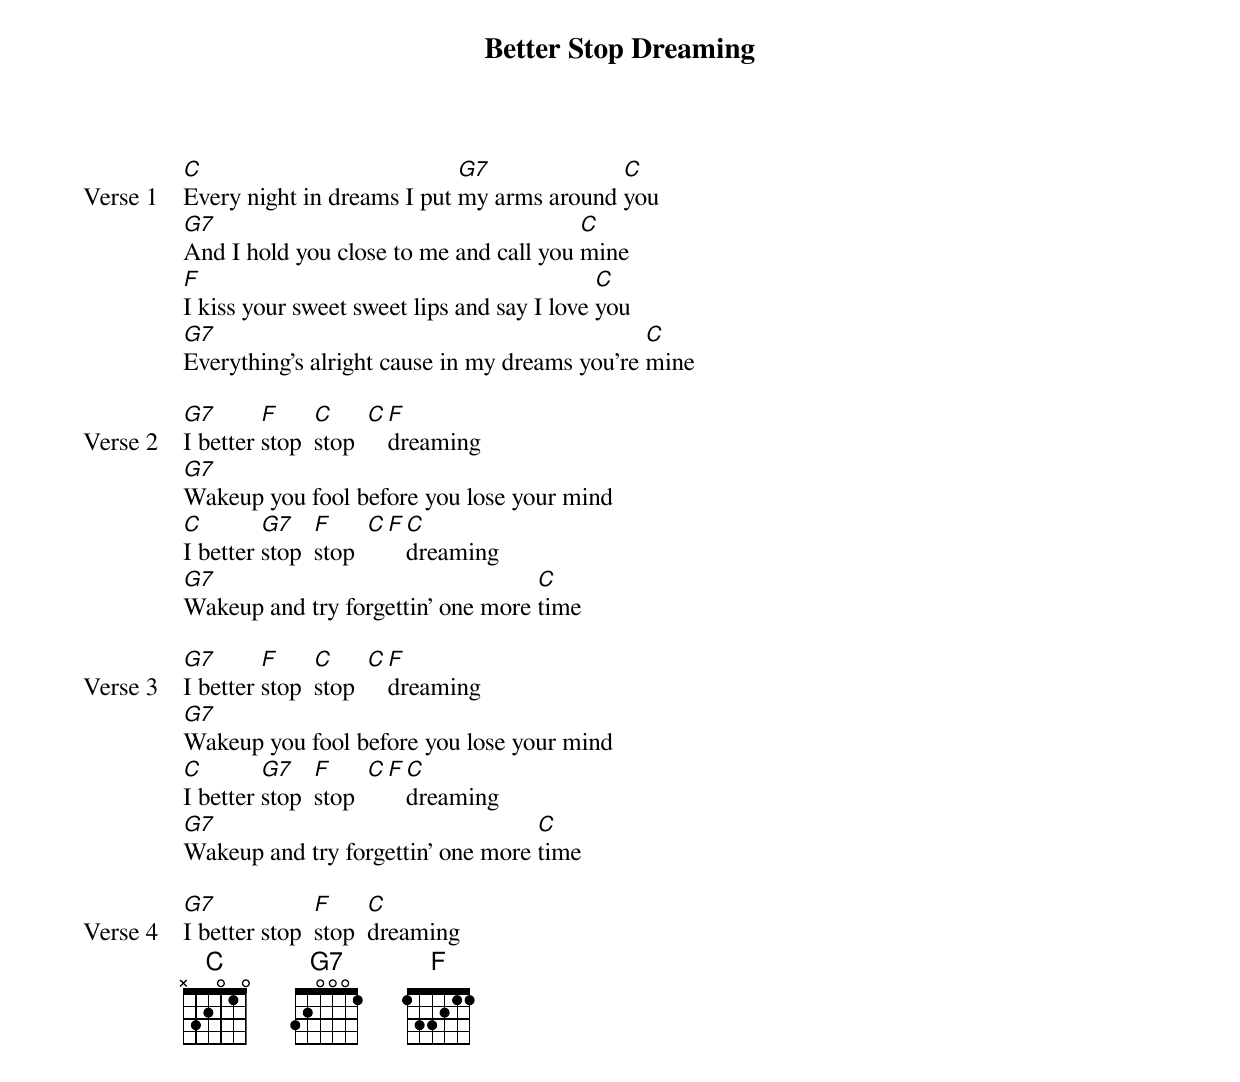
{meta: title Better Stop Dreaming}
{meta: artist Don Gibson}
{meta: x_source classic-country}
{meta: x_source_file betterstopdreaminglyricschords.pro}
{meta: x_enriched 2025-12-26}

{start_of_verse: Verse 1}
[C]Every night in dreams I put [G7]my arms around [C]you
[G7]And I hold you close to me and call you [C]mine
[F]I kiss your sweet sweet lips and say I love [C]you
[G7]Everything’s alright cause in my dreams you’re [C]mine
{end_of_verse}

{start_of_verse: Verse 2}
[G7]I better [F]stop  [C]stop  [C][F]dreaming
[G7]Wakeup you fool before you lose your mind
[C]I better [G7]stop  [F]stop  [C][F][C]dreaming
[G7]Wakeup and try forgettin’ one more [C]time
{end_of_verse}

{start_of_verse: Verse 3}
[G7]I better [F]stop  [C]stop  [C][F]dreaming
[G7]Wakeup you fool before you lose your mind
[C]I better [G7]stop  [F]stop  [C][F][C]dreaming
[G7]Wakeup and try forgettin’ one more [C]time
{end_of_verse}

{start_of_verse: Verse 4}
[G7]I better stop  [F]stop  [C]dreaming
{end_of_verse}
